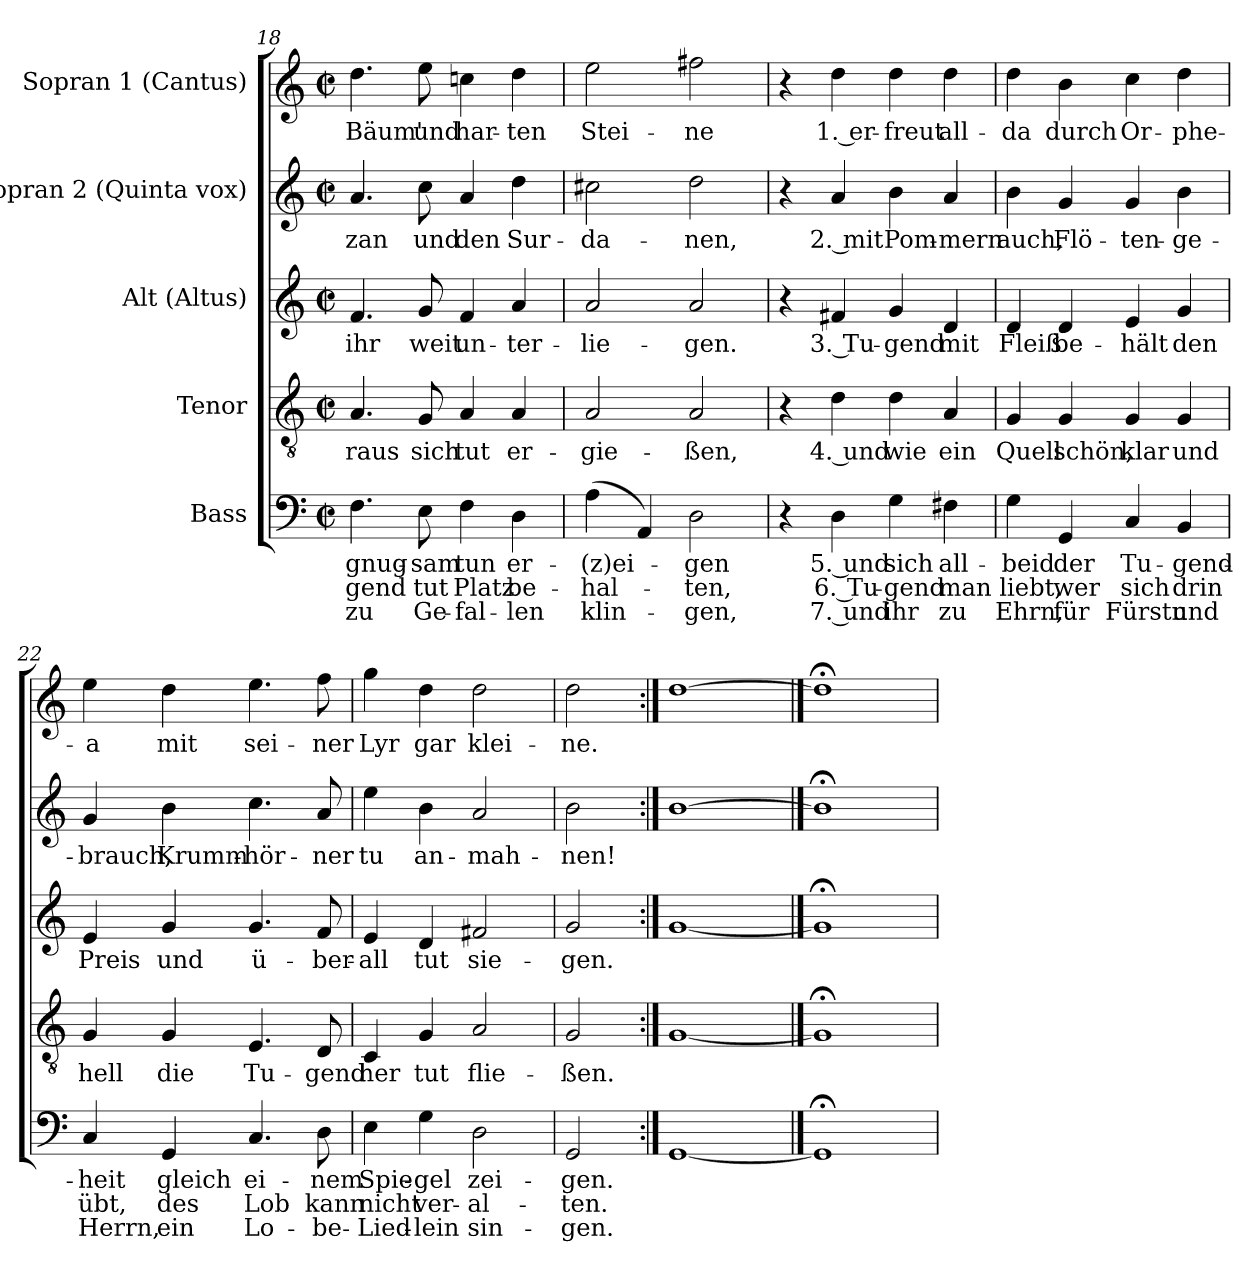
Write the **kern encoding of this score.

**kern	**text	**text	**text	**kern	**text	**kern	**text	**kern	**text	**kern	**text
*part5	*part5	*part5	*part5	*part4	*part4	*part3	*part3	*part2	*part2	*part1	*part1
*staff5	*staff5	*staff5	*staff5	*staff4	*staff4	*staff3	*staff3	*staff2	*staff2	*staff1	*staff1
*I"Bass	*	*	*	*I"Tenor	*	*I"Alt (Altus)	*	*I"Sopran 2 (Quinta vox)	*	*I"Sopran 1 (Cantus)	*
*clefF4	*	*	*	*clefGv2	*	*clefG2	*	*clefG2	*	*clefG2	*
*k[]	*	*	*	*k[]	*	*k[]	*	*k[]	*	*k[]	*
*M2/2	*	*	*	*M2/2	*	*M2/2	*	*M2/2	*	*M2/2	*
*met(c|)	*	*	*	*met(c|)	*	*met(c|)	*	*met(c|)	*	*met(c|)	*
=18	=18	=18	=18	=18	=18	=18	=18	=18	=18	=18	=18
4.F\	gnug-	-gend	zu	4.A/	-raus	4.f/	ihr	4.a/	-zan	4.dd\	Bäum'
8E\	-sam	tut	Ge-	8G/	sich	8g/	weit	8cc\	und	8ee\	und
4F\	tun	Platz	-fal-	4A/	tut	4f/	un-	4a/	den	4ccn\	har-
4D\	er-	be-	-len	4A/	er-	4a/	-ter-	4dd\	Sur-	4dd\	-ten
=19	=19	=19	=19	=19	=19	=19	=19	=19	=19	=19	=19
(4A\	-(z)ei-	-hal-	klin-	2A/	-gie-	2a/	-lie-	2cc#X\	-da-	2ee\	Stei-
4AA/)	.	.	.	.	.	.	.	.	.	.	.
2D\	-gen	-ten,	-gen,	2A/	-ßen,	2a/	-gen.	2dd\	-nen,	2ff#X\	-ne
!!LO:LB:g=z
=20	=20	=20	=20	=20	=20	=20	=20	=20	=20	=20	=20
4r	.	.	.	4r	.	4r	.	4r	.	4r	.
4D\	5. und	6. Tu-	7. und	4d\	4. und	4f#X/	3. Tu-	4a/	2. mit	4dd\	1. er-
4G\	sich	-gend	ihr	4d\	wie	4g/	-gend	4b\	Pom-	4dd\	-freut
4F#X\	all-	man	zu	4A/	ein	4d/	mit	4a/	-mern	4dd\	all-
=21	=21	=21	=21	=21	=21	=21	=21	=21	=21	=21	=21
4G\	-beid	liebt,	Ehrn,	4G/	Quell	4d/	Fleiß	4b\	auch,	4dd\	-da
4GG/	der	wer	für	4G/	schön,	4d/	be-	4g/	Flö-	4b\	durch
4C/	Tu-	sich	Fürstn	4G/	klar	4e/	-hält	4g/	-ten-	4cc\	Or-
4BB/	-gend-	drin	und	4G/	und	4g/	den	4b\	-ge-	4dd\	-phe-
=22	=22	=22	=22	=22	=22	=22	=22	=22	=22	=22	=22
4C/	-heit	übt,	Herrn,	4G/	hell	4e/	Preis	4g/	-brauch,	4ee\	-a
4GG/	gleich	des	ein	4G/	die	4g/	und	4b\	Krumm-	4dd\	mit
4.C/	ei-	Lob	Lo-	4.E/	Tu-	4.g/	ü-	4.cc\	-hör-	4.ee\	sei-
8D\	-nem	kann	-be-	8D/	-gend	8f/	-ber-	8a/	-ner	8ff\	-ner
=23	=23	=23	=23	=23	=23	=23	=23	=23	=23	=23	=23
4E\	Spie-	nicht	-Lied-	4C/	her	4e/	-all	4ee\	tu	4gg\	Lyr
4G\	-gel	ver-	-lein	4G/	tut	4d/	tut	4b\	an-	4dd\	gar
2D\	zei-	-al-	sin-	2A/	flie-	2f#X/	sie-	2a/	-mah-	2dd\	klei-
=24	=24	=24	=24	=24	=24	=24	=24	=24	=24	=24	=24
2GG/	-gen.	-ten.	-gen.	2G/	-ßen.	2g/	-gen.	2b\	-nen!	2dd\	-ne.
=25:|!	=25:|!	=25:|!	=25:|!	=25:|!	=25:|!	=25:|!	=25:|!	=25:|!	=25:|!	=25:|!	=25:|!
[1GG	.	.	.	[1G	.	[1g	.	[1b	.	[1dd	.
==26	==26	==26	==26	==26	==26	==26	==26	==26	==26	==26	==26
1GG;<]	.	.	.	1G;<]	.	1g;<]	.	1b;<]	.	1dd;<]	.
=	=	=	=	=	=	=	=	=	=	=	=
*-	*-	*-	*-	*-	*-	*-	*-	*-	*-	*-	*-
